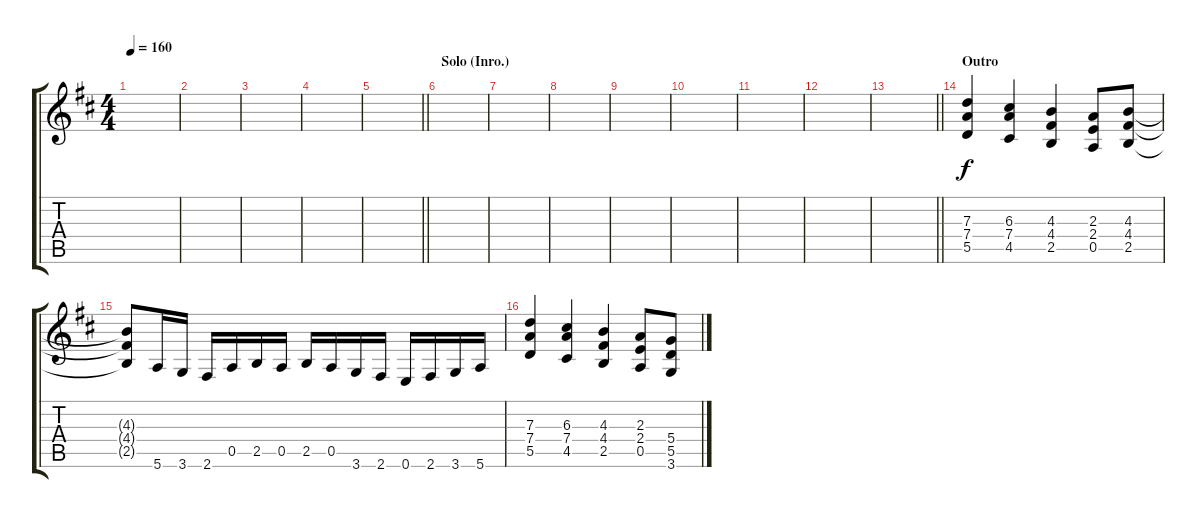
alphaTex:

\track "" {instrument overdrivenguitar}
\staff {score tabs}
\tuning (E4 B3 G3 D3 A2 E2) {hide}
\ts (4 4)
\tempo 160
\clef g2
\ks d
|
|
|
|
\barLineRight lightlight
|
\section ("" "Solo (Inro.)")
|
|
|
|
|
|
|
\barLineRight lightlight
|
\section ("" "Outro")
(7.3 7.4 5.5).4 (6.3 7.4 4.5).4 (4.3 4.4 2.5).4 (2.3 2.4 0.5).8 (4.3 4.4 2.5).8 |
(4.3{t} 4.4{t} 2.5{t}).8 5.6.16 3.6.16 2.6.16 0.5.16 2.5.16 0.5.16 2.5.16 0.5.16 3.6.16 2.6.16 0.6.16 2.6.16 3.6.16 5.6.16 |
(7.3 7.4 5.5).4 (6.3 7.4 4.5).4 (4.3 4.4 2.5).4 (2.3 2.4 0.5).8 (5.4 5.5 3.6).8
